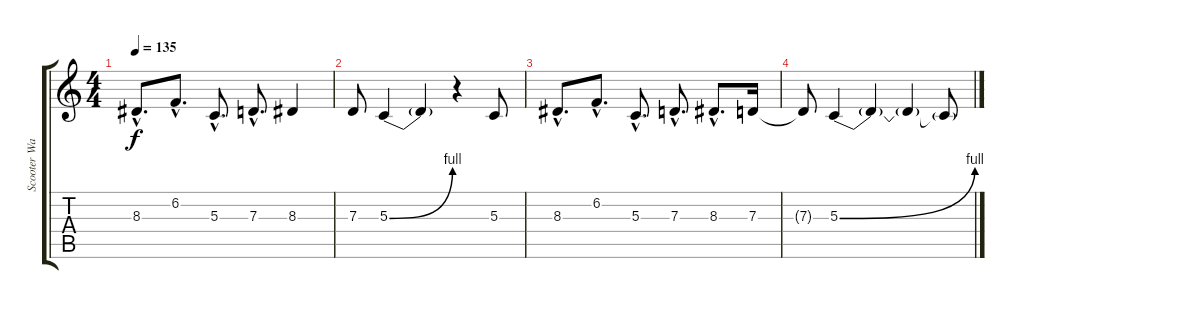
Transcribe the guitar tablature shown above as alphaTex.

\track ("Scooter Ward (Vocals)" "Scooter Wa") {instrument violin}
\staff {score tabs}
\tuning (E4 B3 G3 D3 A2 E2) {hide}
\ts (4 4)
\tempo 135
\clef g2
\ks c
8.3{hac}.8{d dy f} 6.2{hac}.8{d} 5.3{hac}.8{d} 7.3{hac}.8{d} 8.3.4 |
7.3.8 5.3{be (bend 0 0 60 4)}.4 5.3{t}.4 r.4 5.3.8 |
8.3{hac}.8{d} 6.2{hac}.8{d} 5.3{hac}.8{d} 7.3{hac}.8{d} 8.3{hac}.8{d} 7.3.16 |
7.3{t}.8 5.3{be (bend 0 0 60 4)}.4 5.3{t}.4 5.3{t}.4 5.3{t}.8
